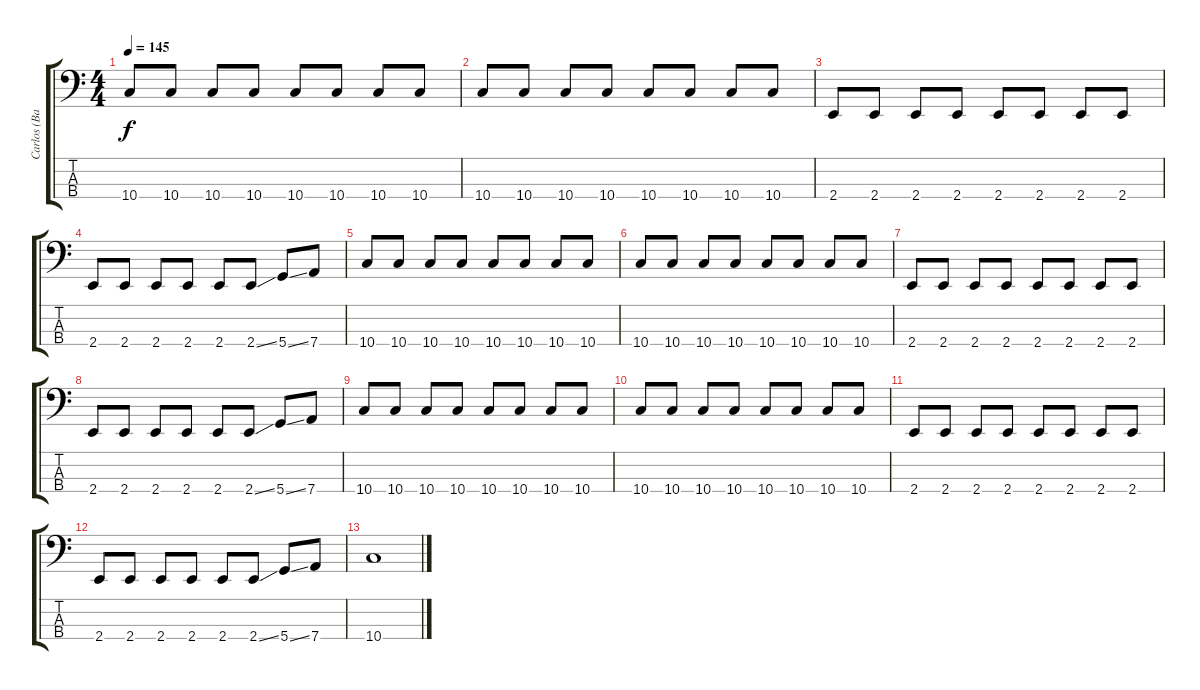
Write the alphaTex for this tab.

\track ("Carlos (Bass)" "Carlos (Ba") {instrument electricbasspick}
\staff {score tabs}
\tuning (G2 D2 A1 D1) {hide}
\ts (4 4)
\tempo 145
\clef f4
\ks c
10.4.8{dy f} 10.4.8 10.4.8 10.4.8 10.4.8 10.4.8 10.4.8 10.4.8 |
10.4.8 10.4.8 10.4.8 10.4.8 10.4.8 10.4.8 10.4.8 10.4.8 |
2.4.8 2.4.8 2.4.8 2.4.8 2.4.8 2.4.8 2.4.8 2.4.8 |
2.4.8 2.4.8 2.4.8 2.4.8 2.4.8 2.4{ss}.8 5.4{ss}.8 7.4.8 |
10.4.8 10.4.8 10.4.8 10.4.8 10.4.8 10.4.8 10.4.8 10.4.8 |
10.4.8 10.4.8 10.4.8 10.4.8 10.4.8 10.4.8 10.4.8 10.4.8 |
2.4.8 2.4.8 2.4.8 2.4.8 2.4.8 2.4.8 2.4.8 2.4.8 |
2.4.8 2.4.8 2.4.8 2.4.8 2.4.8 2.4{ss}.8 5.4{ss}.8 7.4.8 |
10.4.8 10.4.8 10.4.8 10.4.8 10.4.8 10.4.8 10.4.8 10.4.8 |
10.4.8 10.4.8 10.4.8 10.4.8 10.4.8 10.4.8 10.4.8 10.4.8 |
2.4.8 2.4.8 2.4.8 2.4.8 2.4.8 2.4.8 2.4.8 2.4.8 |
2.4.8 2.4.8 2.4.8 2.4.8 2.4.8 2.4{ss}.8 5.4{ss}.8 7.4.8 |
10.4.1
